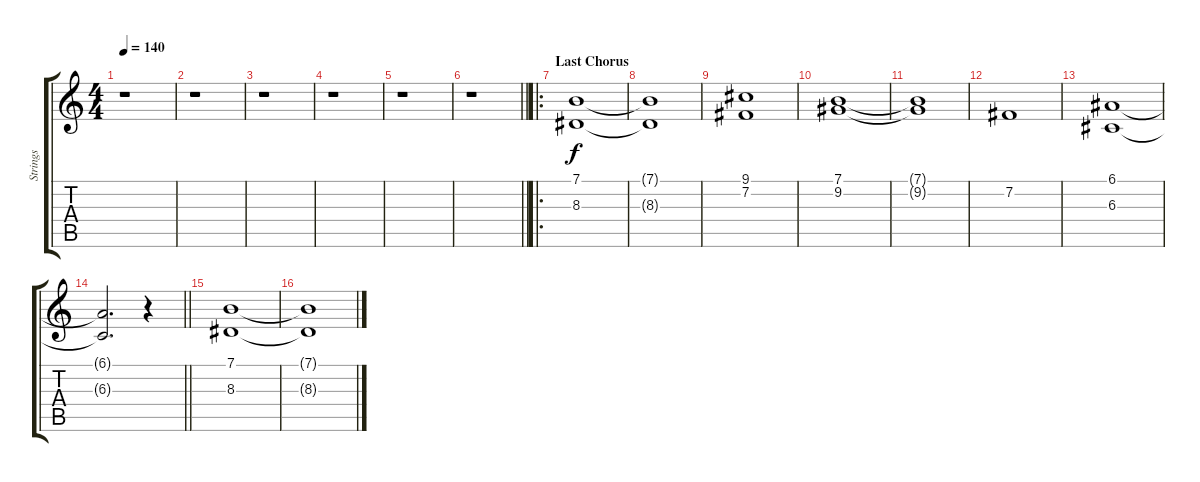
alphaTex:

\track ("Strings" "Strings") {instrument pad2warm}
\staff {score tabs}
\tuning (E4 B3 G3 D3 A2 E2) {hide}
\ts (4 4)
\tempo 140
\clef g2
\ks c
r.1{dy f} |
r.1 |
r.1 |
r.1 |
r.1 |
\barLineRight lightlight
r.1 |
\ro
\section ("" "Last Chorus")
(7.1 8.3).1 |
(7.1{t} 8.3{t}).1 |
(9.1 7.2).1 |
(7.1 9.2).1 |
(7.1{t} 9.2{t}).1 |
7.2.1 |
(6.1 6.3).1 |
\barLineRight lightlight
(6.1{t} 6.3{t}).2{d} r.4 |
(7.1 8.3).1 |
(7.1{t} 8.3{t}).1
